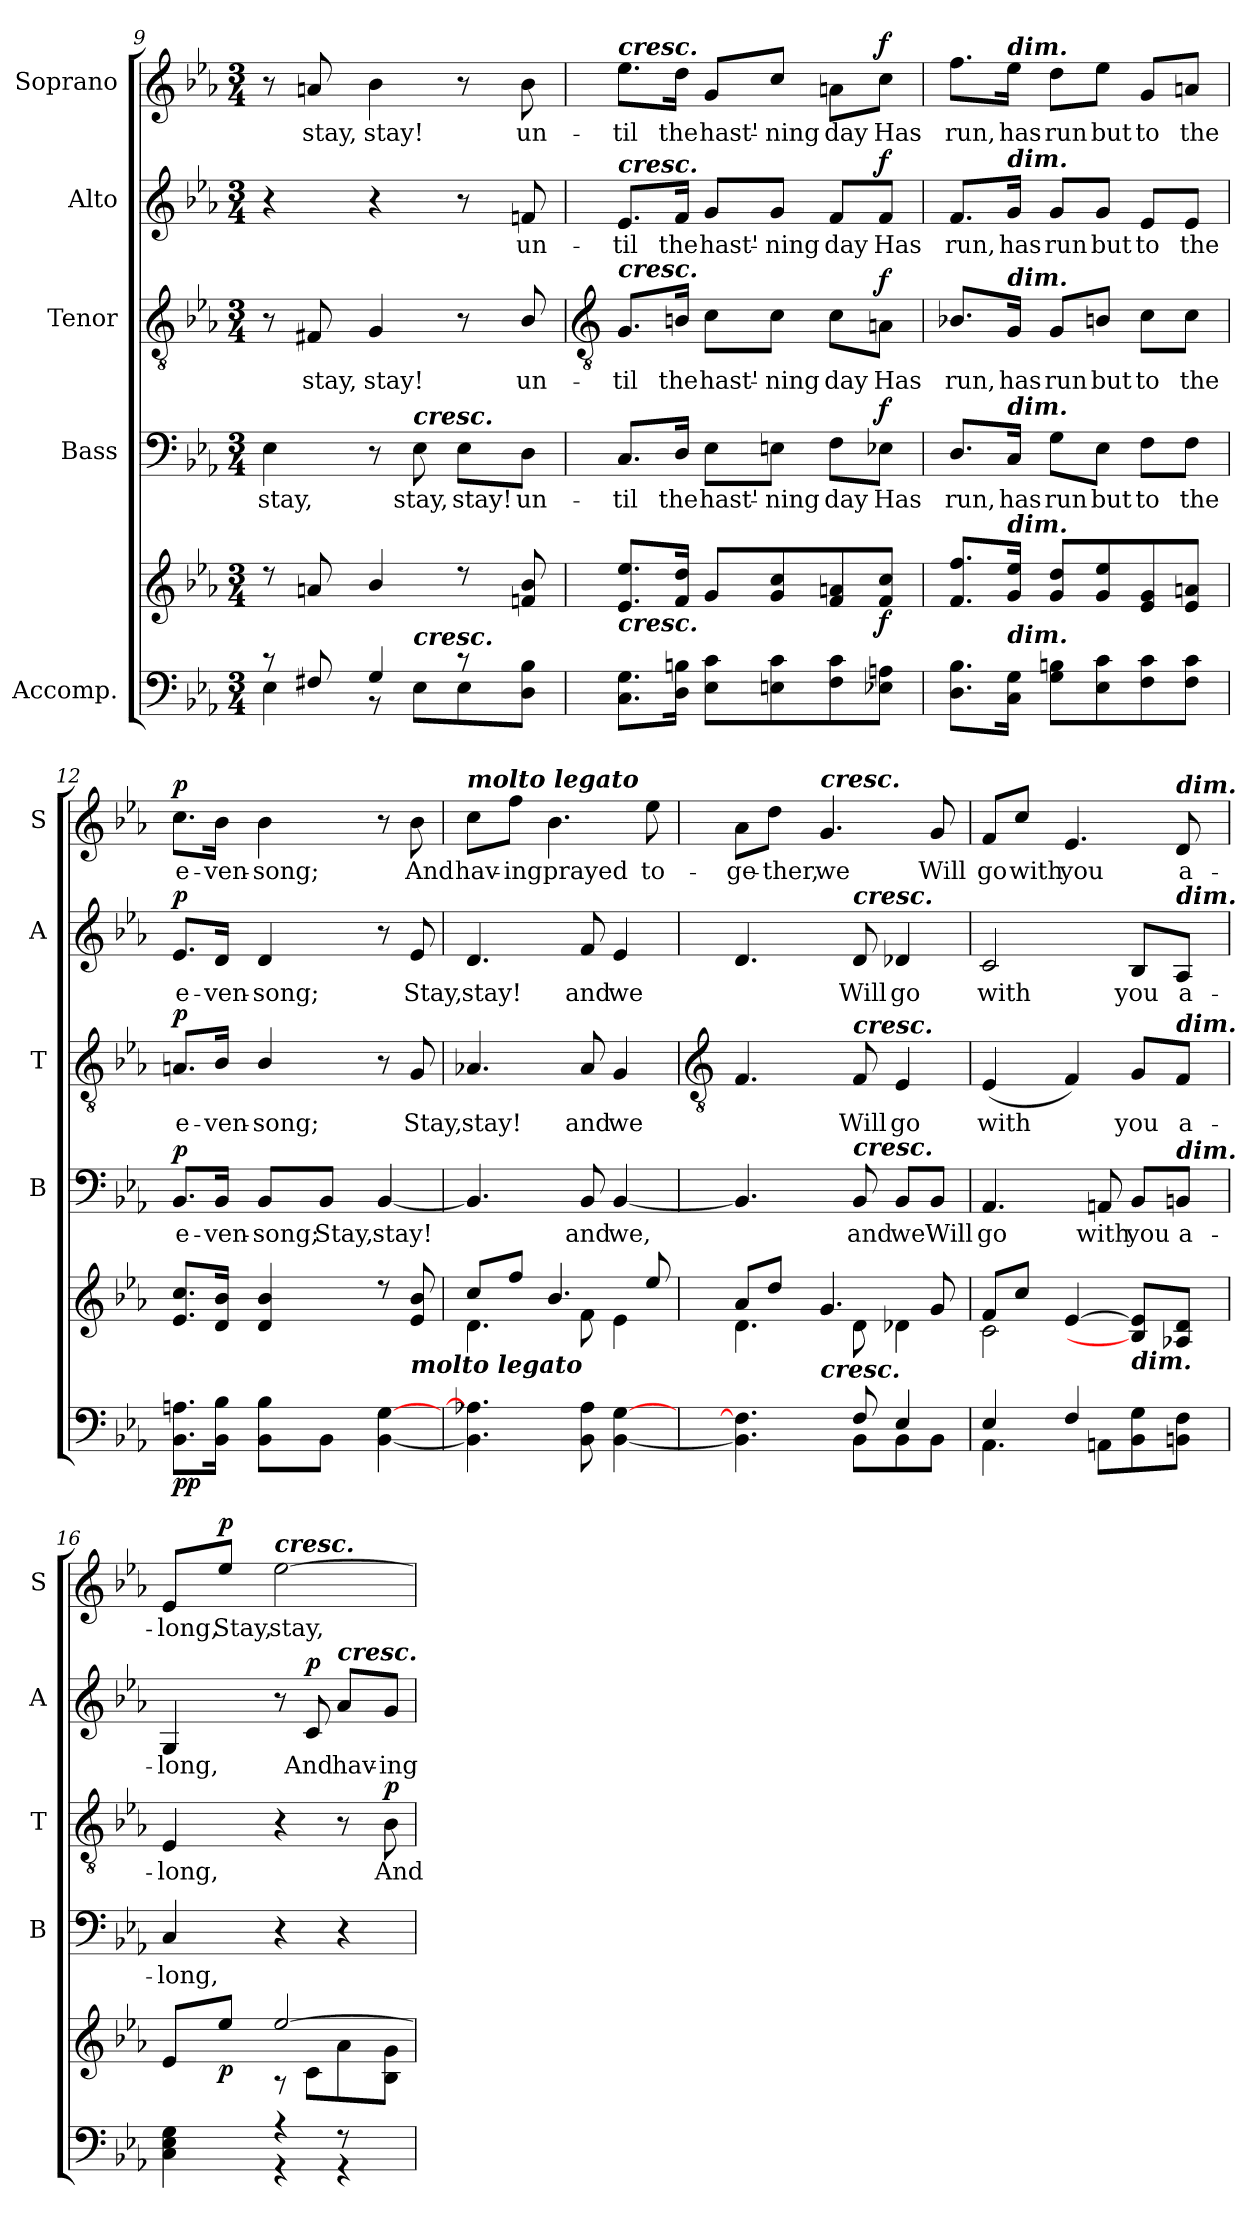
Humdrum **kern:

**kern	**kern	**dynam	**kern	**text	**dynam	**kern	**text	**dynam	**kern	**text	**dynam	**kern	**text	**dynam
*part5	*part5	*part5	*part4	*part4	*part4	*part3	*part3	*part3	*part2	*part2	*part2	*part1	*part1	*part1
*staff6	*staff5	*staff5/6	*staff4	*staff4	*staff4	*staff3	*staff3	*staff3	*staff2	*staff2	*staff2	*staff1	*staff1	*staff1
*I"Accomp.	*	*	*I"Bass	*	*	*I"Tenor	*	*	*I"Alto	*	*	*I"Soprano	*	*
*	*	*	*I'B	*	*	*I'T	*	*	*I'A	*	*	*I'S	*	*
*clefF4	*clefG2	*	*clefF4	*	*	*clefGv2	*	*	*clefG2	*	*	*clefG2	*	*
*k[b-e-a-]	*k[b-e-a-]	*	*k[b-e-a-]	*	*	*k[b-e-a-]	*	*	*k[b-e-a-]	*	*	*k[b-e-a-]	*	*
*E-:	*E-:	*	*E-:	*	*	*E-:	*	*	*E-:	*	*	*E-:	*	*
*M3/4	*M3/4	*	*M3/4	*	*	*M3/4	*	*	*M3/4	*	*	*M3/4	*	*
=9	=9	=9	=9	=9	=9	=9	=9	=9	=9	=9	=9	=9	=9	=9
*^	*^	*	*	*	*	*	*	*	*	*	*	*	*	*
!	!	!	!LO:N:vis=1	!	!	!LO:LY:b	!	!	!	!	!	!	!	!	!	!
8r	4E-\	8r	2.ryy	.	4E-	stay,	.	8r	.	.	4r	.	.	8r	.	.
!	!	!	!	!	!	!	!	!	!LO:LY:b	!	!	!	!	!	!LO:LY:b	!
8F#X/	.	8an/	.	.	.	.	.	8F#X	stay,	.	.	.	.	8an	stay,	.
!	!	!	!	!	!	!	!	!	!LO:LY:b	!	!	!	!	!	!LO:LY:b	!
4G/	8r	4b-/	.	.	8r	.	.	4G	stay!	.	4r	.	.	4b-	stay!	.
!	!	!	!	!	!LO:TX:a:Bi:t=cresc.	!	!	!	!	!	!	!	!	!	!	!
!	!LO:TX:a:Bi:t=cresc.	!	!	!	!	!	!	!	!	!	!	!	!	!	!	!
!	!	!	!	!	!	!LO:LY:b	!	!	!	!	!	!	!	!	!	!
.	8E-\L	.	.	.	8E-	stay,	.	.	.	.	.	.	.	.	.	.
!	!	!	!	!	!	!LO:LY:b	!	!	!	!	!	!	!	!	!	!
8r	8E-\	8r	.	.	8E-\L	stay!	.	8r	.	.	8r	.	.	8r	.	.
!	!	!	!	!	!	!LO:LY:b	!	!	!LO:LY:b	!	!	!LO:LY:b	!	!	!LO:LY:b	!
8ryy	8D\ 8B-\J	8fn/ 8b-/	.	.	8D\J	un-	.	8B-/	un-	.	8fn	un-	.	8b-	un-	.
*v	*v	*	*	*	*	*	*	*	*	*	*	*	*	*	*	*
!!LO:LB:g=z
=10	=10	=10	=10	=10	=10	=10	=10	=10	=10	=10	=10	=10	=10	=10	=10
*	*	*	*	*	*	*	*clefGv2	*	*	*	*	*	*	*	*
*^	*	*	*	*	*	*	*	*	*	*	*	*	*	*	*
!	!	!	!	!	!	!	!	!	!	!	!	!	!	!LO:TX:a:Bi:t=cresc.	!	!
!	!	!	!	!	!	!	!	!	!	!	!LO:TX:a:Bi:t=cresc.	!	!	!	!	!
!	!	!	!	!	!	!	!	!LO:TX:a:Bi:t=cresc.	!	!	!	!	!	!	!	!
!	!	!LO:TX:b:Bi:t=cresc.	!	!	!	!	!	!	!	!	!	!	!	!	!	!
!	!	!	!LO:N:vis=1	!	!	!LO:LY:b	!	!	!LO:LY:b	!	!	!LO:LY:b	!	!	!LO:LY:b	!
*v	*v	*	*	*	*	*	*	*	*	*	*	*	*	*	*	*
8.C 8.GL	8.e-/ 8.ee-/L	2.ryy	.	8.C/L	-til	.	8.G/L	-til	.	8.e-/L	-til	.	8.ee-\L	-til	.
!	!	!	!	!	!LO:LY:b	!	!	!LO:LY:b	!	!	!LO:LY:b	!	!	!LO:LY:b	!
16D 16BnJ	16f/ 16dd/J	.	.	16D/Jk	the	.	16Bn/Jk	the	.	16f/Jk	the	.	16dd\Jk	the	.
!	!	!	!	!	!LO:LY:b	!	!	!LO:LY:b	!	!	!LO:LY:b	!	!	!LO:LY:b	!
8E- 8cL	8g/L	.	.	8E-\L	hast'-	.	8c\L	hast'-	.	8g/L	hast'-	.	8g/L	hast'-	.
!	!	!	!	!	!LO:LY:b	!	!	!LO:LY:b	!	!	!LO:LY:b	!	!	!LO:LY:b	!
8En 8c	8g/ 8cc/	.	.	8En\J	-ning	.	8c\J	-ning	.	8g/J	-ning	.	8cc/J	-ning	.
!	!	!	!	!	!LO:LY:b	!	!	!LO:LY:b	!	!	!LO:LY:b	!	!	!LO:LY:b	!
8F 8c	8f/ 8an/	.	.	8F\L	day	.	8c\L	day	.	8f/L	day	.	8an\L	day	.
!	!	!	!LO:DY:b	!	!LO:LY:b	!LO:DY:b	!	!LO:LY:b	!LO:DY:b	!	!LO:LY:b	!LO:DY:b	!	!LO:LY:b	!LO:DY:b
8E-X 8AnJ	8f/ 8cc/J	.	f	8E-X\J	Has	f	8An\J	Has	f	8f/J	Has	f	8cc\J	Has	f
=11	=11	=11	=11	=11	=11	=11	=11	=11	=11	=11	=11	=11	=11	=11	=11
!	!	!	!	!	!LO:LY:b	!	!	!LO:LY:b	!	!	!LO:LY:b	!	!	!LO:LY:b	!
8.D 8.B-L	8.f/ 8.ff/L	2.ryy	.	8.D/L	run,	.	8.B-X/L	run,	.	8.f/L	run,	.	8.ff\L	run,	.
!	!	!	!	!	!	!	!	!	!	!	!	!	!LO:TX:a:Bi:t=dim.	!	!
!	!	!	!	!	!	!	!	!	!	!LO:TX:a:Bi:t=dim.	!	!	!	!	!
!	!	!	!	!	!	!	!LO:TX:a:Bi:t=dim.	!	!	!	!	!	!	!	!
!	!	!	!	!LO:TX:a:Bi:t=dim.	!	!	!	!	!	!	!	!	!	!	!
!	!LO:TX:a:Bi:t=dim.	!	!	!	!	!	!	!	!	!	!	!	!	!	!
!LO:TX:a:Bi:t=dim.	!	!	!	!	!	!	!	!	!	!	!	!	!	!	!
!	!	!	!	!	!LO:LY:b	!	!	!LO:LY:b	!	!	!LO:LY:b	!	!	!LO:LY:b	!
16C 16GJ	16g/ 16ee-/J	.	.	16C/Jk	has	.	16G/Jk	has	.	16g/Jk	has	.	16ee-\Jk	has	.
!	!	!	!	!	!LO:LY:b	!	!	!LO:LY:b	!	!	!LO:LY:b	!	!	!LO:LY:b	!
8G 8BnL	8g/ 8dd/L	.	.	8G\L	run	.	8G/L	run	.	8g/L	run	.	8dd\L	run	.
!	!	!	!	!	!LO:LY:b	!	!	!LO:LY:b	!	!	!LO:LY:b	!	!	!LO:LY:b	!
8E- 8c	8g/ 8ee-/	.	.	8E-\J	but	.	8Bn/J	but	.	8g/J	but	.	8ee-\J	but	.
!	!	!	!	!	!LO:LY:b	!	!	!LO:LY:b	!	!	!LO:LY:b	!	!	!LO:LY:b	!
8F 8c	8e-/ 8g/	.	.	8F\L	to	.	8c\L	to	.	8e-/L	to	.	8g/L	to	.
!	!	!	!	!	!LO:LY:b	!	!	!LO:LY:b	!	!	!LO:LY:b	!	!	!LO:LY:b	!
8F 8cJ	8e-/ 8an/J	.	.	8F\J	the	.	8c\J	the	.	8e-/J	the	.	8an/J	the	.
=12	=12	=12	=12	=12	=12	=12	=12	=12	=12	=12	=12	=12	=12	=12	=12
!	!	!	!LO:DY:b=2	!	!LO:LY:b	!	!	!LO:LY:b	!	!	!LO:LY:b	!	!	!LO:LY:b	!
!	!	!	!LO:DY:n=1:b	!	!	!LO:DY:b	!	!	!LO:DY:b	!	!	!LO:DY:b	!	!	!LO:DY:b
8.BB- 8.AnL	8.e-/ 8.cc/L	2.ryy	p p	8.BB-/L	e-	p	8.An/L	e-	p	8.e-/L	e-	p	8.cc\L	e-	p
!	!	!	!	!	!LO:LY:b	!	!	!LO:LY:b	!	!	!LO:LY:b	!	!	!LO:LY:b	!
16BB- 16B-J	16d/ 16b-/J	.	.	16BB-/Jk	-ven-	.	16B-/Jk	-ven-	.	16d/Jk	-ven-	.	16b-\Jk	-ven-	.
!	!	!	!	!	!LO:LY:b	!	!	!LO:LY:b	!	!	!LO:LY:b	!	!	!LO:LY:b	!
8BB- 8B-L	4d/ 4b-/	.	.	8BB-/L	-song;	.	4B-/	-song;	.	4d	-song;	.	4b-	-song;	.
!	!	!	!	!	!LO:LY:b	!	!	!	!	!	!	!	!	!	!
8BB-J	.	.	.	8BB-/J	Stay,	.	.	.	.	.	.	.	.	.	.
!	!	!	!	!	!LO:LY:b	!	!	!	!	!	!	!	!	!	!
[4BB- [4G	8r	.	.	[4BB-	stay!	.	8r	.	.	8r	.	.	8r	.	.
!	!LO:TX:b:Bi:t=molto legato	!	!	!	!	!	!	!	!	!	!	!	!	!	!
!	!	!	!	!	!	!	!	!LO:LY:b	!	!	!LO:LY:b	!	!	!LO:LY:b	!
.	8e-/ 8b-/	.	.	.	.	.	8G	Stay,	.	8e-	Stay,	.	8b-	And	.
=13	=13	=13	=13	=13	=13	=13	=13	=13	=13	=13	=13	=13	=13	=13	=13
!	!	!	!	!	!	!	!	!	!	!	!	!	!LO:TX:a:Bi:t=molto legato	!	!
!	!	!	!	!	!	!	!	!LO:LY:b	!	!	!LO:LY:b	!	!	!LO:LY:b	!
4.BB-] 4.A-X]	8cc/L	4.d\	.	4.BB-]	.	.	4.A-X	stay!	.	4.d	stay!	.	8cc\L	hav-	.
!	!	!	!	!	!	!	!	!	!	!	!	!	!	!LO:LY:b	!
.	8ff/J	.	.	.	.	.	.	.	.	.	.	.	8ff\J	-ing	.
!	!	!	!	!	!	!	!	!	!	!	!	!	!	!LO:LY:b	!
.	4.b-/	.	.	.	.	.	.	.	.	.	.	.	4.b-	prayed	.
!	!	!	!	!	!LO:LY:b	!	!	!LO:LY:b	!	!	!LO:LY:b	!	!	!	!
8BB- 8A-	.	8f\	.	8BB-	and	.	8A-	and	.	8f	and	.	.	.	.
!	!	!	!	!	!LO:LY:b	!	!	!LO:LY:b	!	!	!LO:LY:b	!	!	!	!
[4BB- [4G	.	4e-\	.	[4BB-	we,	.	4G	we	.	4e-	we	.	.	.	.
!	!	!	!	!	!	!	!	!	!	!	!	!	!	!LO:LY:b	!
.	8ee-/	.	.	.	.	.	.	.	.	.	.	.	8ee-	to-	.
!!LO:LB:g=z
=14	=14	=14	=14	=14	=14	=14	=14	=14	=14	=14	=14	=14	=14	=14	=14
*	*	*	*	*	*	*	*clefGv2	*	*	*	*	*	*	*	*
*^	*	*	*	*	*	*	*	*	*	*	*	*	*	*	*
!	!	!	!	!	!	!	!	!	!	!	!	!	!	!	!LO:LY:b	!
4.ryy	4.BB-\] 4.F\]	8a-/L	4.d\	.	4.BB-]	.	.	4.F	.	.	4.d	.	.	8a-\L	-ge-	.
!	!	!	!	!	!	!	!	!	!	!	!	!	!	!	!LO:LY:b	!
.	.	8dd/J	.	.	.	.	.	.	.	.	.	.	.	8dd\J	-ther,	.
!	!	!	!	!	!	!	!	!	!	!	!	!	!	!LO:TX:a:Bi:t=cresc.	!	!
!	!	!LO:TX:b:Bi:t=cresc.	!	!	!	!	!	!	!	!	!	!	!	!	!	!
!	!	!	!	!	!	!	!	!	!	!	!	!	!	!	!LO:LY:b	!
.	.	4.g/	.	.	.	.	.	.	.	.	.	.	.	4.g	we	.
!	!	!	!	!	!	!	!	!	!	!	!LO:TX:a:Bi:t=cresc.	!	!	!	!	!
!	!	!	!	!	!	!	!	!LO:TX:a:Bi:t=cresc.	!	!	!	!	!	!	!	!
!	!	!	!	!	!LO:TX:a:Bi:t=cresc.	!	!	!	!	!	!	!	!	!	!	!
!	!	!	!	!	!	!LO:LY:b	!	!	!LO:LY:b	!	!	!LO:LY:b	!	!	!	!
8F/	8BB-\L	.	8d\	.	8BB-	and	.	8F	Will	.	8d	Will	.	.	.	.
!	!	!	!	!	!	!LO:LY:b	!	!	!LO:LY:b	!	!	!LO:LY:b	!	!	!	!
4E-/	8BB-\	.	4d-X\	.	8BB-/L	we	.	4E-	go	.	4d-X	go	.	.	.	.
!	!	!	!	!	!	!LO:LY:b	!	!	!	!	!	!	!	!	!LO:LY:b	!
.	8BB-\J	8g/	.	.	8BB-/J	Will	.	.	.	.	.	.	.	8g	Will	.
=15	=15	=15	=15	=15	=15	=15	=15	=15	=15	=15	=15	=15	=15	=15	=15	=15
!	!	!	!	!	!	!LO:LY:b	!	!	!LO:LY:b	!	!	!LO:LY:b	!	!	!LO:LY:b	!
4E-/	4.AA-\	8f/L	2c\	.	4.AA-	go	.	(<4E-	with	.	2c	with	.	8f/L	go	.
!	!	!	!	!	!	!	!	!	!	!	!	!	!	!	!LO:LY:b	!
.	.	8cc/J	.	.	.	.	.	.	.	.	.	.	.	8cc/J	with	.
!	!	!	!	!	!	!	!	!	!	!	!	!	!	!	!LO:LY:b	!
4F/	.	[4e-/	.	.	.	.	.	4F)	.	.	.	.	.	4.e-	you	.
!	!	!	!	!	!	!LO:LY:b	!	!	!	!	!	!	!	!	!	!
.	8AAn\L	.	.	.	8AAn	with	.	.	.	.	.	.	.	.	.	.
!	!	!LO:TX:b:Bi:t=dim.	!	!	!	!	!	!	!	!	!	!	!	!	!	!
!	!	!	!	!	!	!LO:LY:b	!	!	!LO:LY:b	!	!	!LO:LY:b	!	!	!	!
4ryy	8BB-\ 8G\	8B-/] 8e-/]L	4ryy	.	8BB-/L	you	.	8G/L	you	.	8B-/L	you	.	.	.	.
!	!	!	!	!	!	!	!	!	!	!	!	!	!	!LO:TX:a:Bi:t=dim.	!	!
!	!	!	!	!	!	!	!	!	!	!	!LO:TX:a:Bi:t=dim.	!	!	!	!	!
!	!	!	!	!	!	!	!	!LO:TX:a:Bi:t=dim.	!	!	!	!	!	!	!	!
!	!	!	!	!	!LO:TX:a:Bi:t=dim.	!	!	!	!	!	!	!	!	!	!	!
!	!	!	!	!	!	!LO:LY:b	!	!	!LO:LY:b	!	!	!LO:LY:b	!	!	!LO:LY:b	!
.	8BBn\ 8F\J	8A-X/ 8d/J	.	.	8BBn/J	a-	.	8F/J	a-	.	8A-/J	a-	.	8d	a-	.
=16	=16	=16	=16	=16	=16	=16	=16	=16	=16	=16	=16	=16	=16	=16	=16	=16
!	!	!	!	!	!	!LO:LY:b	!	!	!LO:LY:b	!	!	!LO:LY:b	!	!	!LO:LY:b	!
4ryy	4C\ 4E-\ 4G\	8e-/L	4ryy	.	4C	-long,	.	4E-	-long,	.	4G	-long,	.	8e-/L	-long,	.
!	!	!	!	!LO:DY:b	!	!	!	!	!	!	!	!	!	!	!LO:LY:b	!LO:DY:b
.	.	8ee-/J	.	p	.	.	.	.	.	.	.	.	.	8ee-/J	Stay,	p
!	!	!	!	!	!	!	!	!	!	!	!	!	!	!LO:TX:a:Bi:t=cresc.	!	!
!	!	!	!	!	!	!	!	!	!	!	!	!	!	!	!LO:LY:b	!
4r	4r	[2ee-/	8r	.	4r	.	.	4r	.	.	8r	.	.	[2ee-	stay,	.
!	!	!	!	!	!	!	!	!	!	!	!	!LO:LY:b	!LO:DY:b	!	!	!
.	.	.	8c\L	.	.	.	.	.	.	.	8c	And	p	.	.	.
!	!	!	!	!	!	!	!	!	!	!	!LO:TX:a:Bi:t=cresc.	!	!	!	!	!
!	!	!	!	!	!	!	!	!	!	!	!	!LO:LY:b	!	!	!	!
8r	4r	.	8a-\	.	4r	.	.	8r	.	.	8a-/L	hav-	.	.	.	.
!	!	!	!	!	!	!	!	!	!LO:LY:b	!LO:DY:b	!	!LO:LY:b	!	!	!	!
8ryy	.	.	8B-\ 8g\J	.	.	.	.	8B-	And	p	8g/J	-ing	.	.	.	.
*v	*v	*	*	*	*	*	*	*	*	*	*	*	*	*	*	*
*	*v	*v	*	*	*	*	*	*	*	*	*	*	*	*	*
=	=	=	=	=	=	=	=	=	=	=	=	=	=	=
*-	*-	*-	*-	*-	*-	*-	*-	*-	*-	*-	*-	*-	*-	*-
